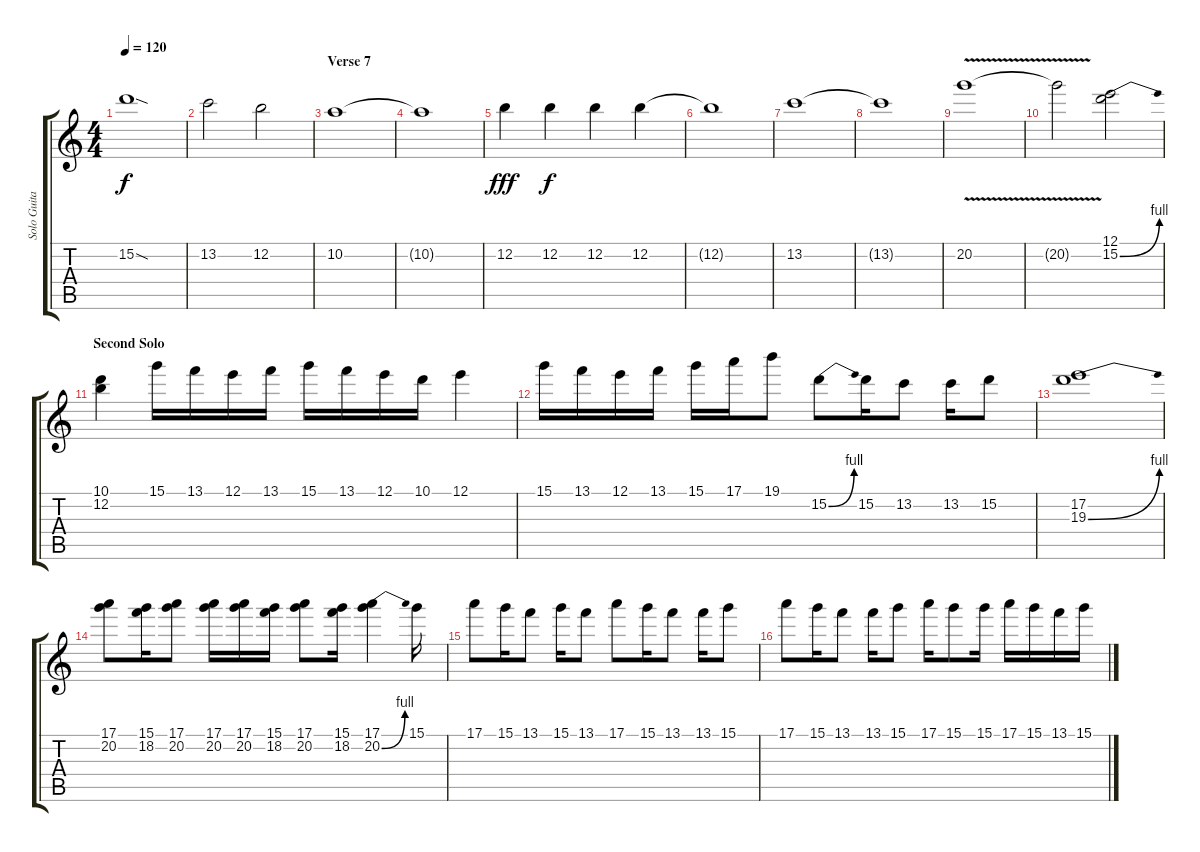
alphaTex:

\track ("Solo Guitar" "Solo Guita") {instrument overdrivenguitar}
\staff {score tabs}
\tuning (E4 B3 G3 D3 A2 E2) {hide}
\ts (4 4)
\tempo 120
\clef g2
\ks c
15.2{sod}.1{dy f} |
13.2.2 12.2.2 |
\section ("" "Verse 7")
10.2.1 |
10.2{t}.1 |
12.2.4{dy fff} 12.2.4{dy f} 12.2.4 12.2.4 |
12.2{t}.1 |
13.2.1 |
13.2{t}.1 |
20.2{v}.1 |
20.2{t}.2{volume 16 instrument overdrivenguitar} (12.1 15.2{be (bend 0 0 60 4)}).2 |
\section ("" "Second Solo")
(10.1 12.2).4 15.1.16 13.1.16 12.1.16 13.1.16 15.1.16 13.1.16 12.1.16 10.1.16 12.1.4 |
15.1.16 13.1.16 12.1.16 13.1.16 15.1.16 17.1.16 19.1.8 15.2{be (bend 0 0 60 4)}.8 15.2.16 13.2.8 13.2.16 15.2.8 |
(17.2 19.3{be (bend 0 0 60 4)}).1 |
(17.1 20.2).8 (15.1 18.2).16 (17.1 20.2).8 (17.1 20.2).16 (17.1 20.2).16 (15.1 18.2).16 (17.1 20.2).8 (15.1 18.2).16 (17.1 20.2{be (bend 0 0 60 4)}).4 15.1.16 |
17.1.8 15.1.16 13.1.8 15.1.16 13.1.8 17.1.8 15.1.16 13.1.8 13.1.16 15.1.8 |
17.1.8 15.1.16 13.1.8 13.1.16 15.1.8 17.1.16 15.1.8 15.1.16 17.1.16 15.1.16 13.1.16 15.1.16
